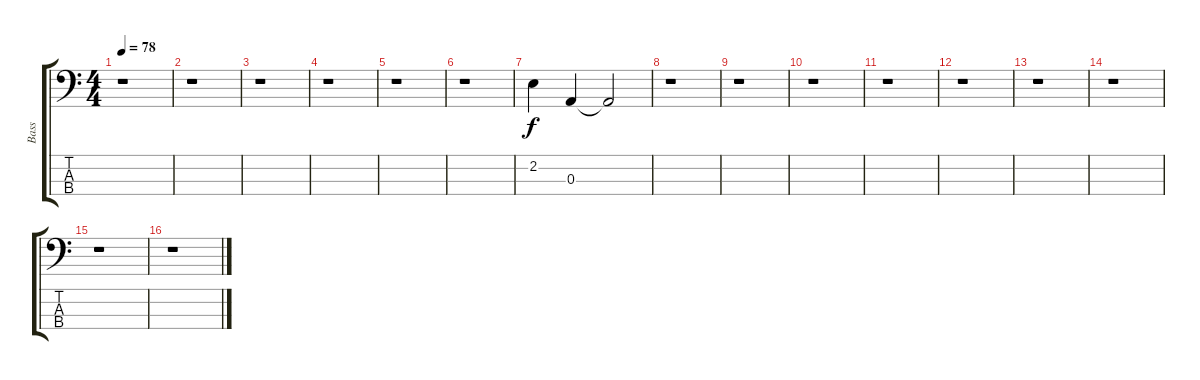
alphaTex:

\track ("Bass" "Bass") {instrument electricbassfinger}
\staff {score tabs}
\tuning (G2 D2 A1 E1) {hide}
\ts (4 4)
\tempo 78
\clef f4
\ks c
r.1{dy f} |
r.1 |
r.1 |
r.1 |
r.1 |
r.1 |
2.2.4 0.3.4 0.3{t}.2 |
r.1 |
r.1 |
r.1 |
r.1 |
r.1 |
r.1 |
r.1 |
r.1 |
r.1
